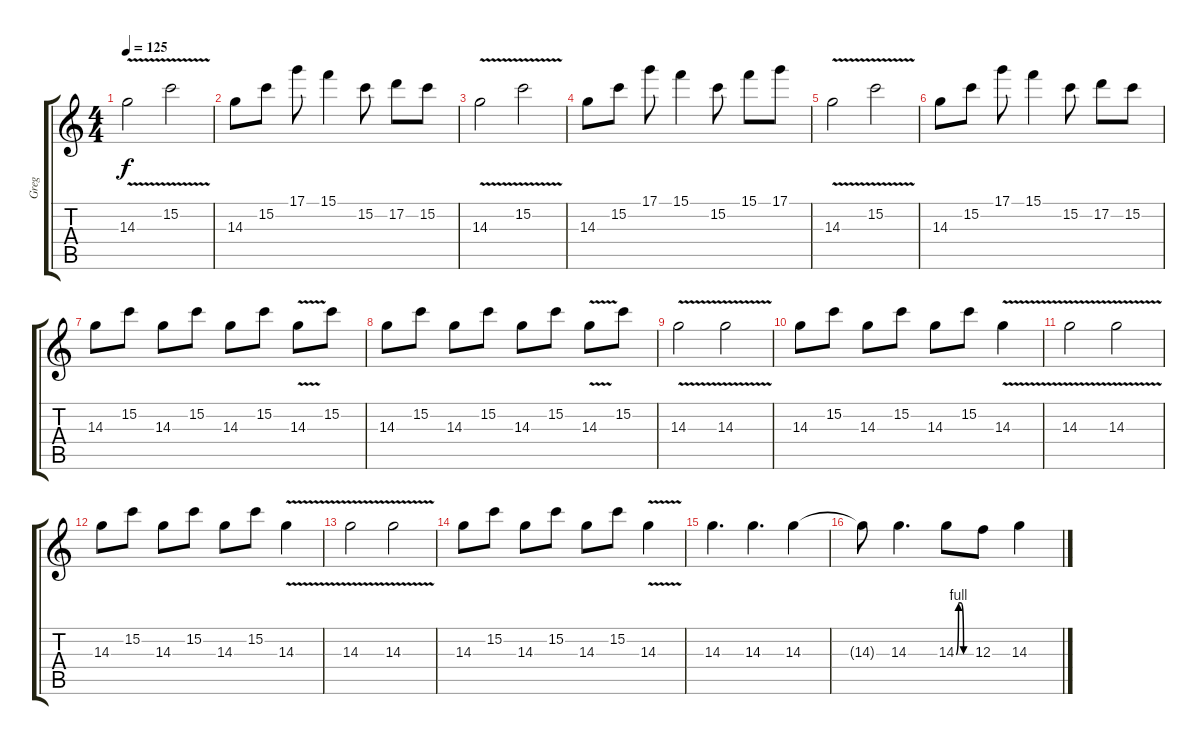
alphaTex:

\track ("Greg" "Greg") {instrument acousticguitarsteel}
\staff {score tabs}
\tuning (D4 A3 F3 C3 G2 D2) {hide}
\ts (4 4)
\tempo 125
\clef g2
\ks c
14.3{v}.2{dy f} 15.2{v}.2 |
14.3.8 15.2.8 17.1.8 15.1.4 15.2.8 17.2.8 15.2.8 |
14.3{v}.2 15.2{v}.2 |
14.3.8 15.2.8 17.1.8 15.1.4 15.2.8 15.1.8 17.1.8 |
14.3{v}.2 15.2{v}.2 |
14.3.8 15.2.8 17.1.8 15.1.4 15.2.8 17.2.8 15.2.8 |
14.3.8 15.2.8 14.3.8 15.2.8 14.3.8 15.2.8 14.3{v}.8 15.2.8 |
14.3.8 15.2.8 14.3.8 15.2.8 14.3.8 15.2.8 14.3{v}.8 15.2.8 |
14.3{v}.2 14.3{v}.2 |
14.3.8 15.2.8 14.3.8 15.2.8 14.3.8 15.2.8 14.3{v}.4 |
14.3{v}.2 14.3{v}.2 |
14.3.8 15.2.8 14.3.8 15.2.8 14.3.8 15.2.8 14.3{v}.4 |
14.3{v}.2 14.3{v}.2 |
14.3.8 15.2.8 14.3.8 15.2.8 14.3.8 15.2.8 14.3{v}.4 |
14.3.4{d} 14.3.4{d} 14.3.4 |
14.3{t}.8 14.3.4{d} 14.3{be (custom 0 0 10 4 20 4 30 0 60 0)}.8 12.3.8 14.3.4
